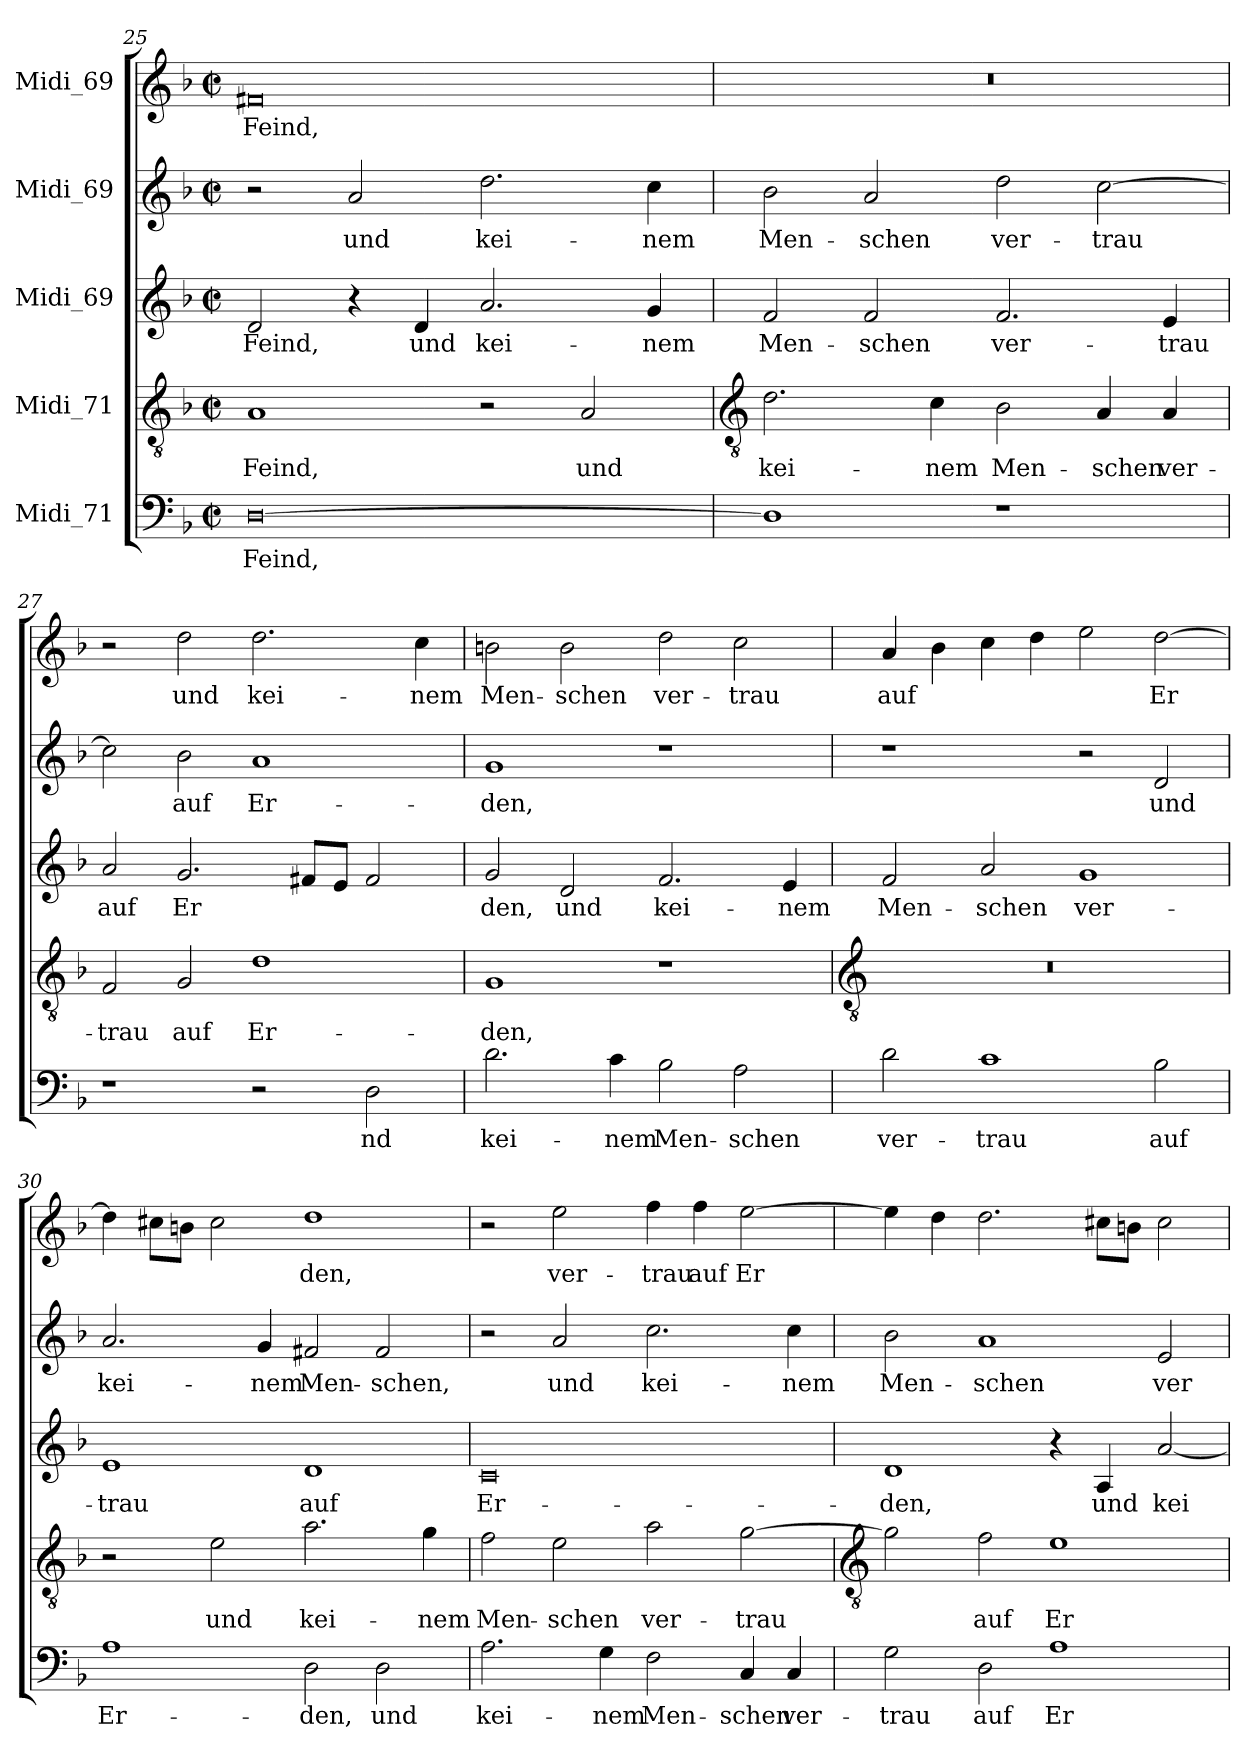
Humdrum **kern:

**kern	**text	**kern	**text	**kern	**text	**kern	**text	**kern	**text
*part5	*part5	*part4	*part4	*part3	*part3	*part2	*part2	*part1	*part1
*staff5	*staff5	*staff4	*staff4	*staff3	*staff3	*staff2	*staff2	*staff1	*staff1
*I"Midi_71	*	*I"Midi_71	*	*I"Midi_69	*	*I"Midi_69	*	*I"Midi_69	*
*clefF4	*	*clefGv2	*	*clefG2	*	*clefG2	*	*clefG2	*
*k[b-]	*	*k[b-]	*	*k[b-]	*	*k[b-]	*	*k[b-]	*
*F:	*	*F:	*	*F:	*	*F:	*	*F:	*
*M4/2	*	*M4/2	*	*M4/2	*	*M4/2	*	*M4/2	*
*met(c|)	*	*met(c|)	*	*met(c|)	*	*met(c|)	*	*met(c|)	*
=25	=25	=25	=25	=25	=25	=25	=25	=25	=25
!	!LO:LY:b	!	!LO:LY:b	!	!LO:LY:b	!	!	!	!LO:LY:b
[0D	Feind,	1A	Feind,	2d	Feind,	2r	.	0f#X	Feind,
!	!	!	!	!	!	!	!LO:LY:b	!	!
.	.	.	.	4r	.	2a	und	.	.
!	!	!	!	!	!LO:LY:b	!	!	!	!
.	.	.	.	4d	und	.	.	.	.
!	!	!	!	!	!LO:LY:b	!	!LO:LY:b	!	!
.	.	2r	.	2.a	kei-	2.dd	kei-	.	.
!	!	!	!LO:LY:b	!	!	!	!	!	!
.	.	2A	und	.	.	.	.	.	.
!	!	!	!	!	!LO:LY:b	!	!LO:LY:b	!	!
.	.	.	.	4g	-nem	4cc	-nem	.	.
!!LO:LB:g=z
=26	=26	=26	=26	=26	=26	=26	=26	=26	=26
*	*	*clefGv2	*	*	*	*	*	*	*
!	!	!	!LO:LY:b	!	!LO:LY:b	!	!LO:LY:b	!	!
1D]	.	2.d	kei-	2f	Men-	2b-	Men-	0r	.
!	!	!	!	!	!LO:LY:b	!	!LO:LY:b	!	!
.	.	.	.	2f	-schen	2a	-schen	.	.
!	!	!	!LO:LY:b	!	!	!	!	!	!
.	.	4c	-nem	.	.	.	.	.	.
!	!	!	!LO:LY:b	!	!LO:LY:b	!	!LO:LY:b	!	!
1r	.	2B-	Men-	2.f	ver-	2dd	ver-	.	.
!	!	!	!LO:LY:b	!	!	!	!LO:LY:b	!	!
.	.	4A	-schen	.	.	[2cc	-trau	.	.
!	!	!	!LO:LY:b	!	!LO:LY:b	!	!	!	!
.	.	4A	ver-	4e	-trau	.	.	.	.
=27	=27	=27	=27	=27	=27	=27	=27	=27	=27
!	!	!	!LO:LY:b	!	!LO:LY:b	!	!	!	!
1r	.	2F	-trau	2a	auf	2cc]	.	2r	.
!	!	!	!LO:LY:b	!	!LO:LY:b	!	!LO:LY:b	!	!LO:LY:b
.	.	2G	auf	2.g	Er	2b-	auf	2dd	und
!	!	!	!LO:LY:b	!	!	!	!LO:LY:b	!	!LO:LY:b
2r	.	1d	Er-	.	.	1a	Er-	2.dd	kei-
.	.	.	.	8f#L	.	.	.	.	.
.	.	.	.	8eJ	.	.	.	.	.
!	!LO:LY:b	!	!	!	!	!	!	!	!
2D	nd	.	.	2f#	.	.	.	.	.
!	!	!	!	!	!	!	!	!	!LO:LY:b
.	.	.	.	.	.	.	.	4cc	-nem
=28	=28	=28	=28	=28	=28	=28	=28	=28	=28
!	!LO:LY:b	!	!LO:LY:b	!	!LO:LY:b	!	!LO:LY:b	!	!LO:LY:b
2.d	kei-	1G	-den,	2g	den,	1g	-den,	2bn	Men-
!	!	!	!	!	!LO:LY:b	!	!	!	!LO:LY:b
.	.	.	.	2d	und	.	.	2b	-schen
!	!LO:LY:b	!	!	!	!	!	!	!	!
4c	-nem	.	.	.	.	.	.	.	.
!	!LO:LY:b	!	!	!	!LO:LY:b	!	!	!	!LO:LY:b
2B-	Men-	1r	.	2.f	kei-	1r	.	2dd	ver-
!	!LO:LY:b	!	!	!	!	!	!	!	!LO:LY:b
2A	-schen	.	.	.	.	.	.	2cc	-trau
!	!	!	!	!	!LO:LY:b	!	!	!	!
.	.	.	.	4e	-nem	.	.	.	.
!!LO:LB:g=z
=29	=29	=29	=29	=29	=29	=29	=29	=29	=29
*	*	*clefGv2	*	*	*	*	*	*	*
!	!LO:LY:b	!	!	!	!LO:LY:b	!	!	!	!LO:LY:b
2d	ver-	0r	.	2f	Men-	1r	.	4a	auf
.	.	.	.	.	.	.	.	4b-	.
!	!LO:LY:b	!	!	!	!LO:LY:b	!	!	!	!
1c	-trau	.	.	2a	-schen	.	.	4cc	.
.	.	.	.	.	.	.	.	4dd	.
!	!	!	!	!	!LO:LY:b	!	!	!	!
.	.	.	.	1g	ver-	2r	.	2ee	.
!	!LO:LY:b	!	!	!	!	!	!LO:LY:b	!	!LO:LY:b
2B-	auf	.	.	.	.	2d	und	[2dd	Er
=30	=30	=30	=30	=30	=30	=30	=30	=30	=30
!	!LO:LY:b	!	!	!	!LO:LY:b	!	!LO:LY:b	!	!
1A	Er-	2r	.	1e	-trau	2.a	kei-	4dd]	.
.	.	.	.	.	.	.	.	8cc#L	.
.	.	.	.	.	.	.	.	8bJ	.
!	!	!	!LO:LY:b	!	!	!	!	!	!
.	.	2e	und	.	.	.	.	2cc#	.
!	!	!	!	!	!	!	!LO:LY:b	!	!
.	.	.	.	.	.	4g	-nem	.	.
!	!LO:LY:b	!	!LO:LY:b	!	!LO:LY:b	!	!LO:LY:b	!	!LO:LY:b
2D	-den,	2.a	kei-	1d	auf	2f#X	Men-	1dd	den,
!	!LO:LY:b	!	!	!	!	!	!LO:LY:b	!	!
2D	und	.	.	.	.	2f#	-schen,	.	.
!	!	!	!LO:LY:b	!	!	!	!	!	!
.	.	4g	-nem	.	.	.	.	.	.
=31	=31	=31	=31	=31	=31	=31	=31	=31	=31
!	!LO:LY:b	!	!LO:LY:b	!	!LO:LY:b	!	!	!	!
2.A	kei-	2f	Men-	0c	Er-	2r	.	2r	.
!	!	!	!LO:LY:b	!	!	!	!LO:LY:b	!	!LO:LY:b
.	.	2e	-schen	.	.	2a	und	2ee	ver-
!	!LO:LY:b	!	!	!	!	!	!	!	!
4G	-nem	.	.	.	.	.	.	.	.
!	!LO:LY:b	!	!LO:LY:b	!	!	!	!LO:LY:b	!	!LO:LY:b
2F	Men-	2a	ver-	.	.	2.cc	kei-	4ff	-trau
!	!	!	!	!	!	!	!	!	!LO:LY:b
.	.	.	.	.	.	.	.	4ff	auf
!	!LO:LY:b	!	!LO:LY:b	!	!	!	!	!	!LO:LY:b
4C	-schen	[2g	-trau	.	.	.	.	[2ee	Er
!	!LO:LY:b	!	!	!	!	!	!LO:LY:b	!	!
4C	ver-	.	.	.	.	4cc	-nem	.	.
!!LO:LB:g=z
=32	=32	=32	=32	=32	=32	=32	=32	=32	=32
*	*	*clefGv2	*	*	*	*	*	*	*
!	!LO:LY:b	!	!	!	!LO:LY:b	!	!LO:LY:b	!	!
2G	-trau	2g]	.	1d	-den,	2b-	Men-	4ee]	.
.	.	.	.	.	.	.	.	4dd	.
!	!LO:LY:b	!	!LO:LY:b	!	!	!	!LO:LY:b	!	!
2D	auf	2f	auf	.	.	1a	-schen	2.dd	.
!	!LO:LY:b	!	!LO:LY:b	!	!	!	!	!	!
1A	Er-	1e	Er-	4r	.	.	.	.	.
!	!	!	!	!	!LO:LY:b	!	!	!	!
.	.	.	.	4A	und	.	.	8cc#L	.
.	.	.	.	.	.	.	.	8bJ	.
!	!	!	!	!	!LO:LY:b	!	!LO:LY:b	!	!
.	.	.	.	[2a	kei	2e	ver-	2cc#	.
=	=	=	=	=	=	=	=	=	=
*-	*-	*-	*-	*-	*-	*-	*-	*-	*-
